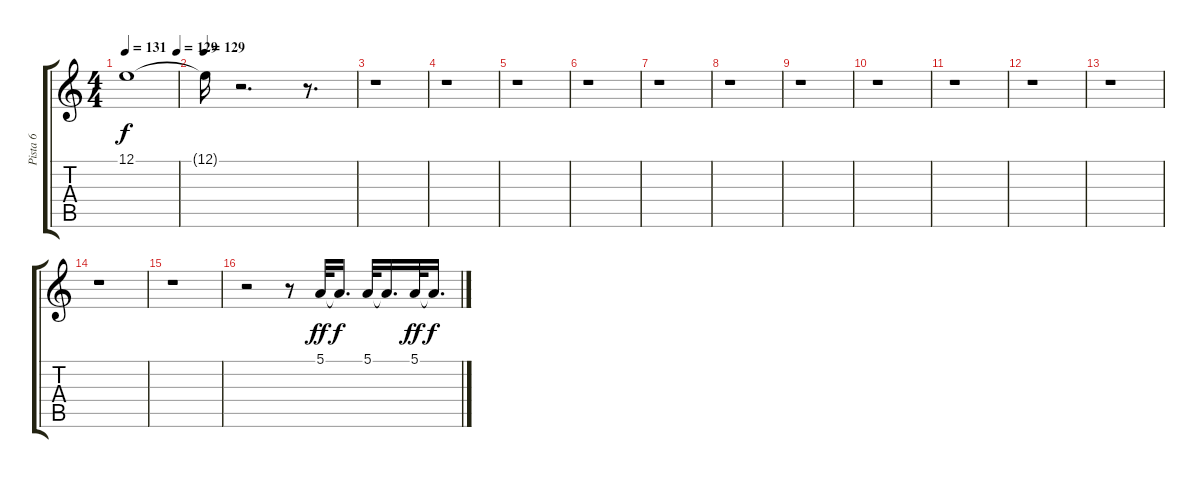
\track ("Pista 6" "Pista 6") {instrument panflute}
\staff {score tabs}
\tuning (E4 B3 G3 D3 A2 E2) {hide}
\ts (4 4)
\tempo 131
\tempo (129 0.9895833333333334)
\clef g2
\ks c
12.1.1{dy f} |
\tempo 129
12.1{t}.16 r.2{d} r.8{d} |
r.1 |
r.1 |
r.1 |
r.1 |
r.1 |
r.1 |
r.1 |
r.1 |
r.1 |
r.1 |
r.1 |
r.1 |
r.1 |
r.2 r.8 5.1.32{dy ff} 5.1{t}.16{d dy f} 5.1.32 5.1{t}.16{d} 5.1.32{dy ff} 5.1{t}.16{d dy f}
